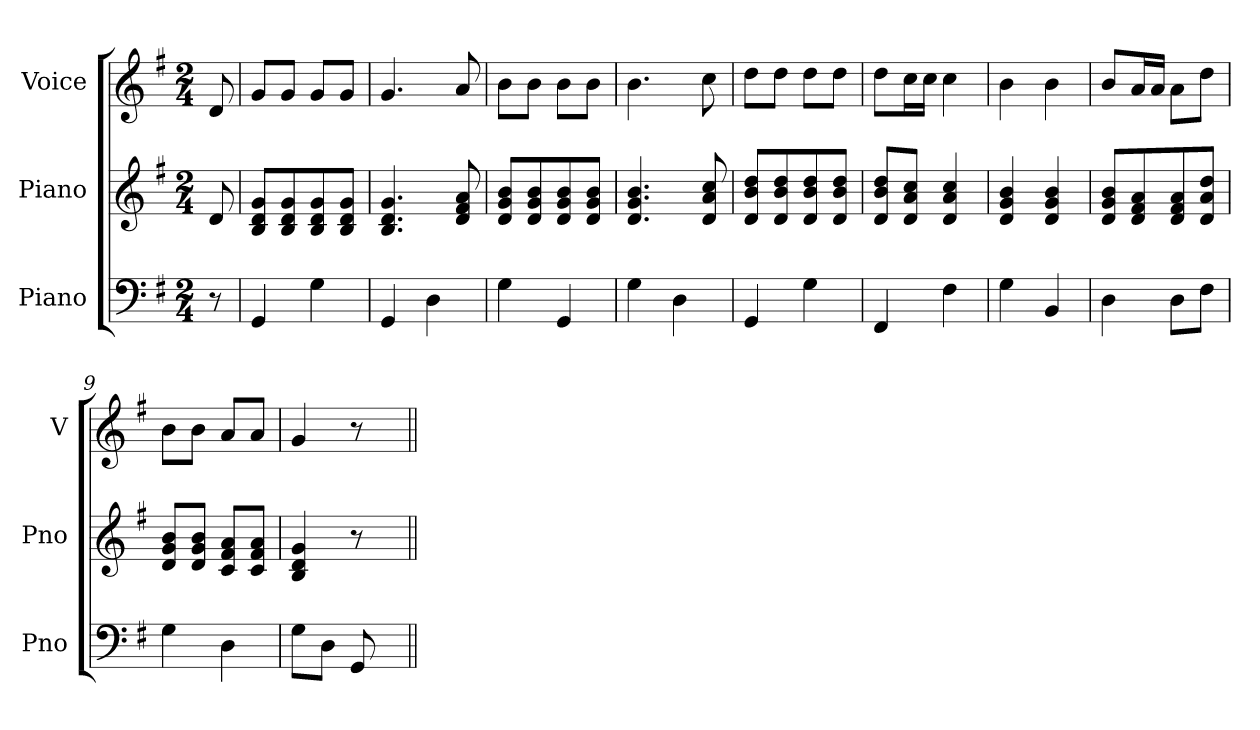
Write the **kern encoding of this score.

**kern	**kern	**kern
*part3	*part2	*part1
*staff3	*staff2	*staff1
*I"Piano	*I"Piano	*I"Voice
*I'Pno	*I'Pno	*I'V
*clefF4	*clefG2	*clefG2
*k[f#]	*k[f#]	*k[f#]
*M2/4	*M2/4	*M2/4
*MM108	*MM108	*MM108
=	=	=
8r	8d/	8d/
=1	=1	=1
4GG/	8B/ 8d/ 8g/L	8g/L
.	8B/ 8d/ 8g/	8g/J
4G\	8B/ 8d/ 8g/	8g/L
.	8B/ 8d/ 8g/J	8g/J
=2	=2	=2
4GG/	4.B/ 4.d/ 4.g/	4.g/
4D\	.	.
.	8d/ 8f#/ 8a/	8a/
=3	=3	=3
4G\	8d/ 8g/ 8b/L	8b\L
.	8d/ 8g/ 8b/	8b\J
4GG/	8d/ 8g/ 8b/	8b\L
.	8d/ 8g/ 8b/J	8b\J
=4	=4	=4
4G\	4.d/ 4.g/ 4.b/	4.b\
4D\	.	.
.	8d/ 8a/ 8cc/	8cc\
=5	=5	=5
4GG/	8d/ 8b/ 8dd/L	8dd\L
.	8d/ 8b/ 8dd/	8dd\J
4G\	8d/ 8b/ 8dd/	8dd\L
.	8d/ 8b/ 8dd/J	8dd\J
=6	=6	=6
4FF#/	8d/ 8b/ 8dd/L	8dd\L
.	8d/ 8a/ 8cc/J	16cc\L
.	.	16cc\JJ
4F#\	4d/ 4a/ 4cc/	4cc\
=7	=7	=7
4G\	4d/ 4g/ 4b/	4b\
4BB/	4d/ 4g/ 4b/	4b\
!!LO:LB:g=z
=8	=8	=8
4D\	8d/ 8g/ 8b/L	8b/L
.	8d/ 8f#/ 8a/	16a/L
.	.	16a/JJ
8D\L	8d/ 8f#/ 8a/	8a\L
8F#\J	8d/ 8a/ 8dd/J	8dd\J
=9	=9	=9
4G\	8d/ 8g/ 8b/L	8b\L
.	8d/ 8g/ 8b/J	8b\J
4D\	8c/ 8f#/ 8a/L	8a/L
.	8c/ 8f#/ 8a/J	8a/J
=10	=10	=10
8G\L	4B/ 4d/ 4g/	4g/
8D\J	.	.
8GG/	8r	8r
8ryy	8ryy	8ryy
=||	=||	=||
*-	*-	*-
